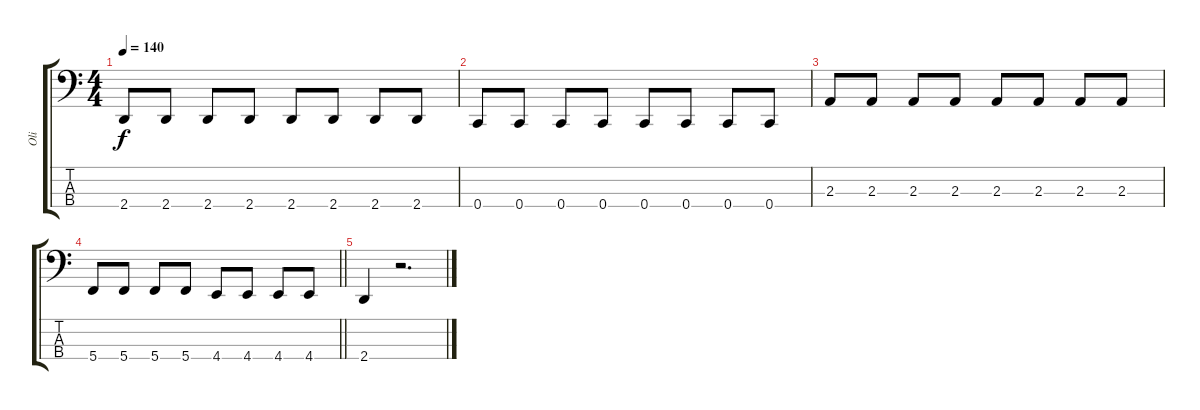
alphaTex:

\track ("Oli" "Oli") {instrument electricbasspick}
\staff {score tabs}
\tuning (F2 C2 G1 C1) {hide}
\ts (4 4)
\tempo 140
\clef f4
\ks c
2.4.8{dy f} 2.4.8 2.4.8 2.4.8 2.4.8 2.4.8 2.4.8 2.4.8 |
0.4.8 0.4.8 0.4.8 0.4.8 0.4.8 0.4.8 0.4.8 0.4.8 |
2.3.8 2.3.8 2.3.8 2.3.8 2.3.8 2.3.8 2.3.8 2.3.8 |
\barLineRight lightlight
5.4.8 5.4.8 5.4.8 5.4.8 4.4.8 4.4.8 4.4.8 4.4.8 |
2.4.4 r.2{d}
